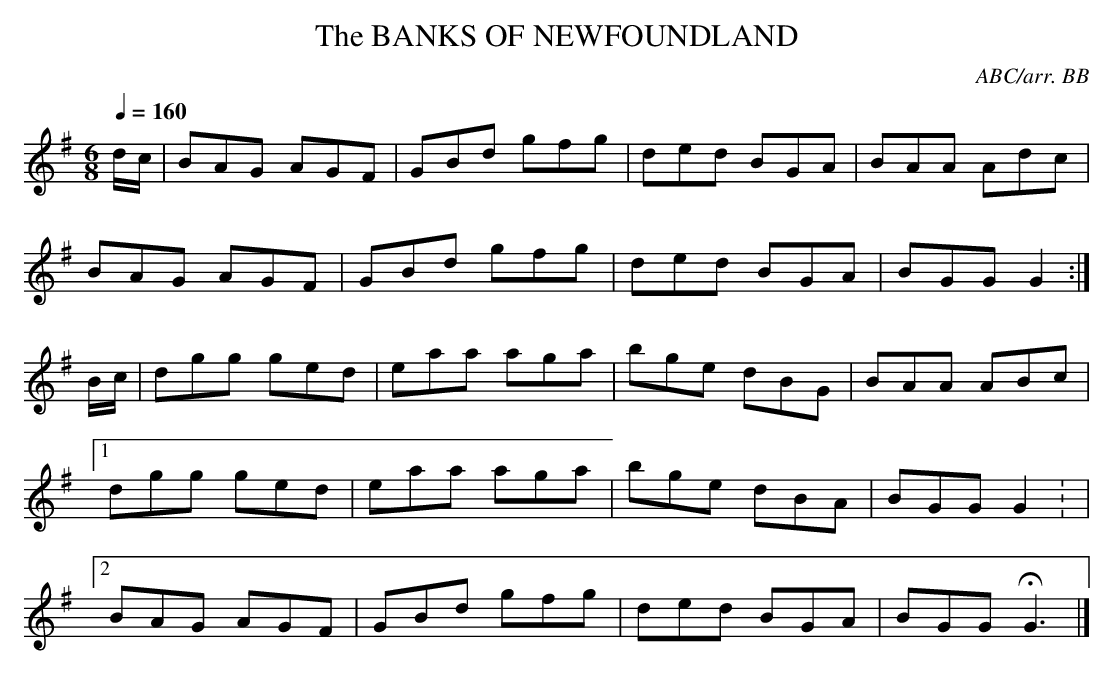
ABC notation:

X:1
T:BANKS OF NEWFOUNDLAND, The
C:ABC/arr. BB
M:6/8
Q:1/4=160
K:G
d/c/|BAG AGF|GBd gfg|ded BGA|BAA Adc|
BAG AGF|GBd gfg|ded BGA|BGG G2:|
B/c/|dgg ged|eaa aga|bge dBG|BAA ABc|
[1 dgg ged|eaa aga|bge dBA|BGG G2: |
[2 BAG AGF|GBd gfg|ded BGA|BGG HG3|]
